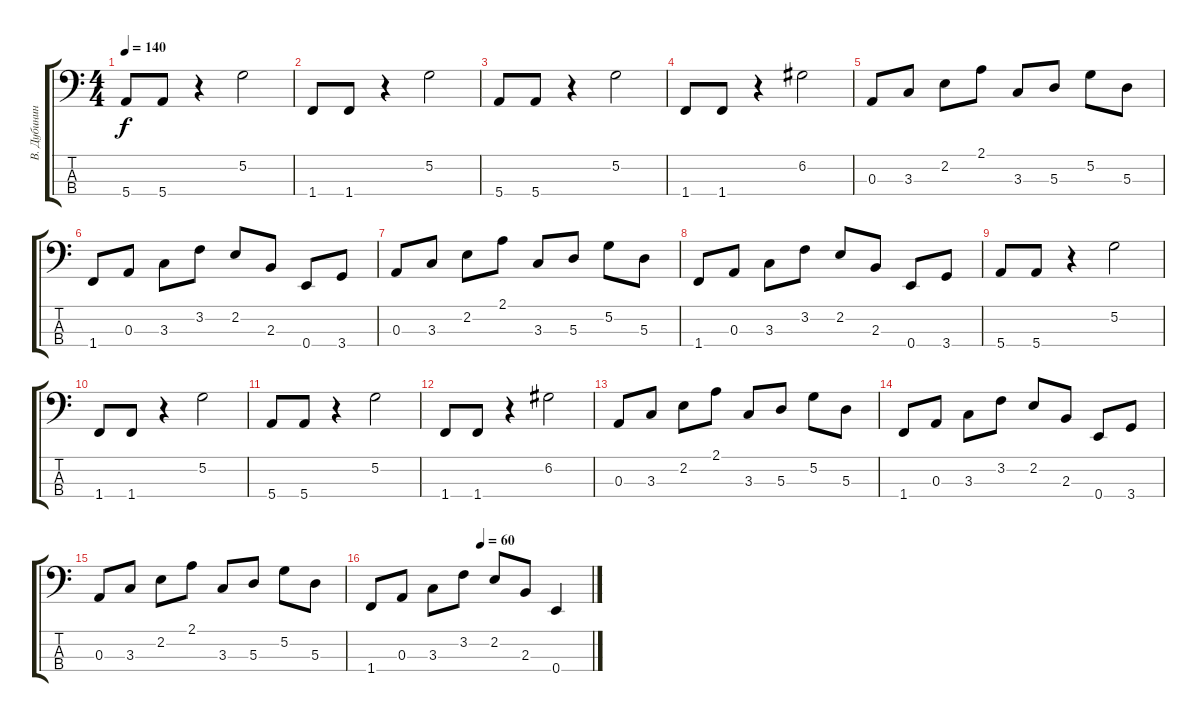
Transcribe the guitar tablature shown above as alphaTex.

\track ("В. Дубинин" "В. Дубинин") {instrument electricbassfinger}
\staff {score tabs}
\tuning (G2 D2 A1 E1) {hide}
\ts (4 4)
\tempo 140
\clef f4
\ks c
5.4.8{dy f} 5.4.8 r.4 5.2.2 |
1.4.8 1.4.8 r.4 5.2.2 |
5.4.8 5.4.8 r.4 5.2.2 |
1.4.8 1.4.8 r.4 6.2.2 |
0.3.8 3.3.8 2.2.8 2.1.8 3.3.8 5.3.8 5.2.8 5.3.8 |
1.4.8 0.3.8 3.3.8 3.2.8 2.2.8 2.3.8 0.4.8 3.4.8 |
0.3.8 3.3.8 2.2.8 2.1.8 3.3.8 5.3.8 5.2.8 5.3.8 |
1.4.8 0.3.8 3.3.8 3.2.8 2.2.8 2.3.8 0.4.8 3.4.8 |
5.4.8 5.4.8 r.4 5.2.2 |
1.4.8 1.4.8 r.4 5.2.2 |
5.4.8 5.4.8 r.4 5.2.2 |
1.4.8 1.4.8 r.4 6.2.2 |
0.3.8 3.3.8 2.2.8 2.1.8 3.3.8 5.3.8 5.2.8 5.3.8 |
1.4.8 0.3.8 3.3.8 3.2.8 2.2.8 2.3.8 0.4.8 3.4.8 |
0.3.8 3.3.8 2.2.8 2.1.8 3.3.8 5.3.8 5.2.8 5.3.8 |
\tempo (60 0.5)
1.4.8 0.3.8 3.3.8 3.2.8 2.2.8 2.3.8 0.4.4
